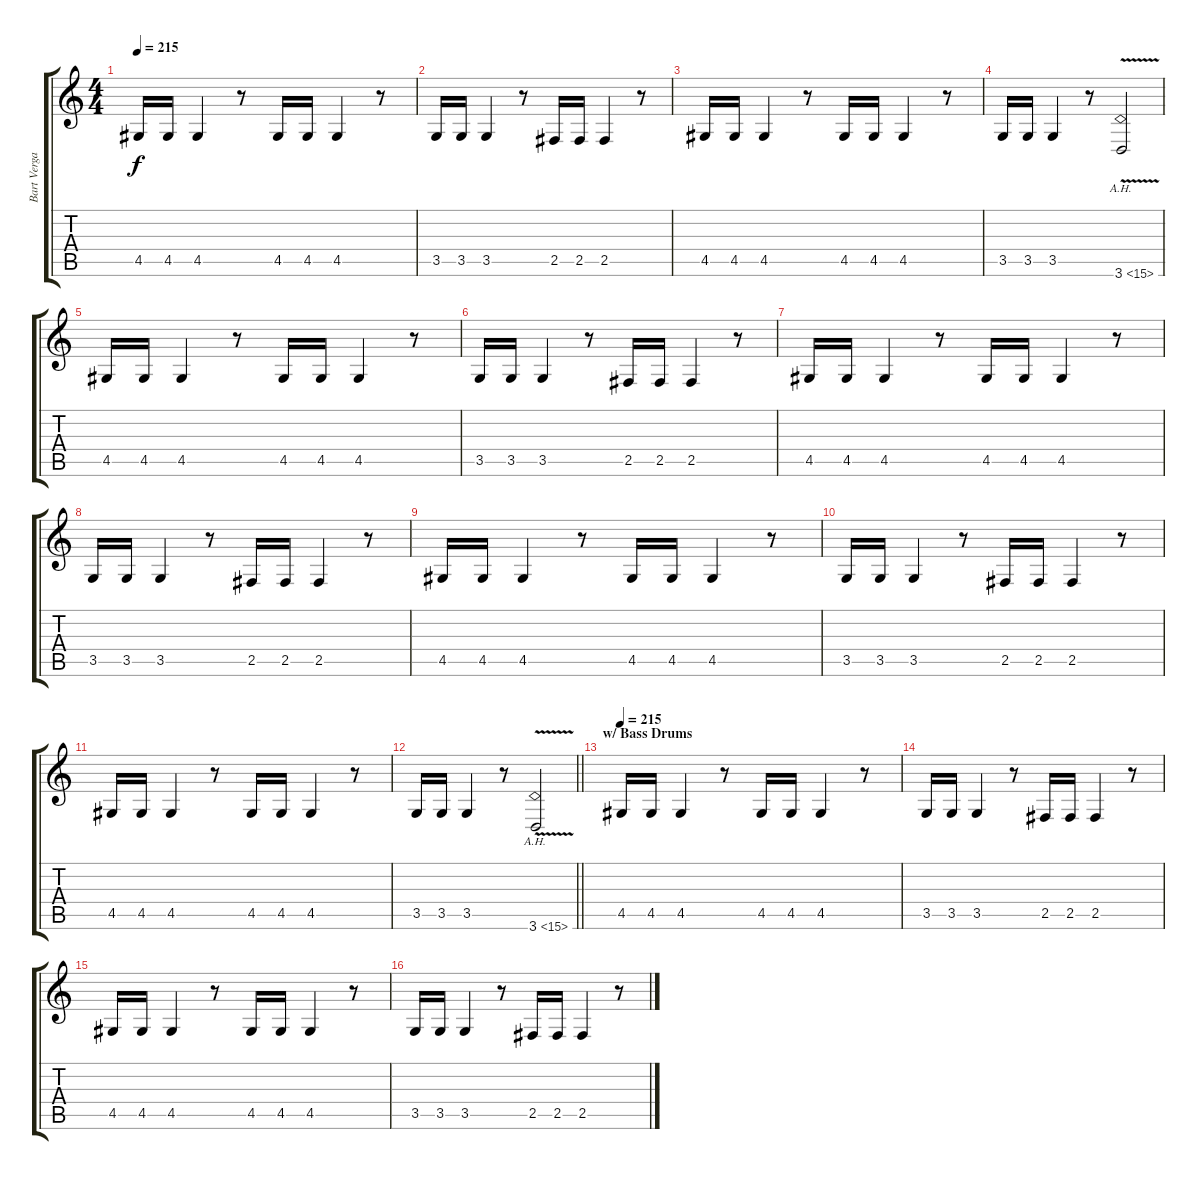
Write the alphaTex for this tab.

\track ("Bart Vergaert" "Bart Verga") {instrument distortionguitar}
\staff {score tabs}
\tuning (B3 Gb3 D3 A2 E2 B1) {hide}
\ts (4 4)
\tempo 215
\clef g2
\ks c
4.5.16{dy f} 4.5.16 4.5.4 r.8 4.5.16 4.5.16 4.5.4 r.8 |
3.5.16 3.5.16 3.5.4 r.8 2.5.16 2.5.16 2.5.4 r.8 |
4.5.16 4.5.16 4.5.4 r.8 4.5.16 4.5.16 4.5.4 r.8 |
3.5.16 3.5.16 3.5.4 r.8 3.6{ah 12 v}.2 |
4.5.16 4.5.16 4.5.4 r.8 4.5.16 4.5.16 4.5.4 r.8 |
3.5.16 3.5.16 3.5.4 r.8 2.5.16 2.5.16 2.5.4 r.8 |
4.5.16 4.5.16 4.5.4 r.8 4.5.16 4.5.16 4.5.4 r.8 |
3.5.16 3.5.16 3.5.4 r.8 2.5.16 2.5.16 2.5.4 r.8 |
4.5.16 4.5.16 4.5.4 r.8 4.5.16 4.5.16 4.5.4 r.8 |
3.5.16 3.5.16 3.5.4 r.8 2.5.16 2.5.16 2.5.4 r.8 |
4.5.16 4.5.16 4.5.4 r.8 4.5.16 4.5.16 4.5.4 r.8 |
\barLineRight lightlight
3.5.16 3.5.16 3.5.4 r.8 3.6{ah 12 v}.2 |
\section ("" "w/ Bass Drums")
\tempo 215
4.5.16 4.5.16 4.5.4 r.8 4.5.16 4.5.16 4.5.4 r.8 |
3.5.16 3.5.16 3.5.4 r.8 2.5.16 2.5.16 2.5.4 r.8 |
4.5.16 4.5.16 4.5.4 r.8 4.5.16 4.5.16 4.5.4 r.8 |
3.5.16 3.5.16 3.5.4 r.8 2.5.16 2.5.16 2.5.4 r.8
